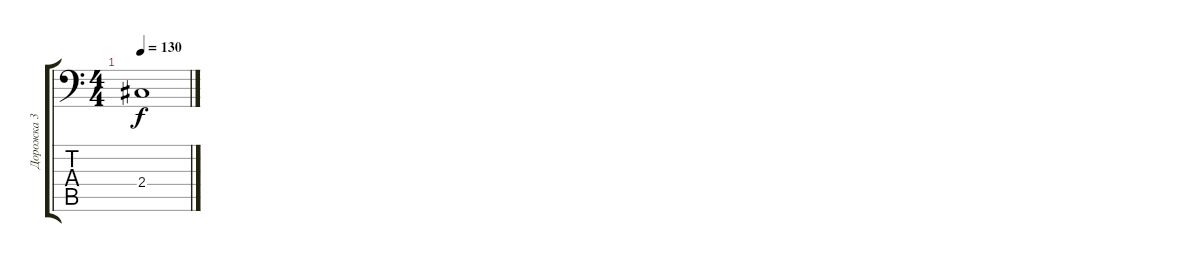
\track ("Дорожка 3" "Дорожка 3") {instrument electricbassfinger}
\staff {score tabs}
\tuning (Db3 Ab2 E2 B1 Gb1 B0) {hide}
\ts (4 4)
\tempo 130
\clef f4
\ks c
2.4.1{dy f}
